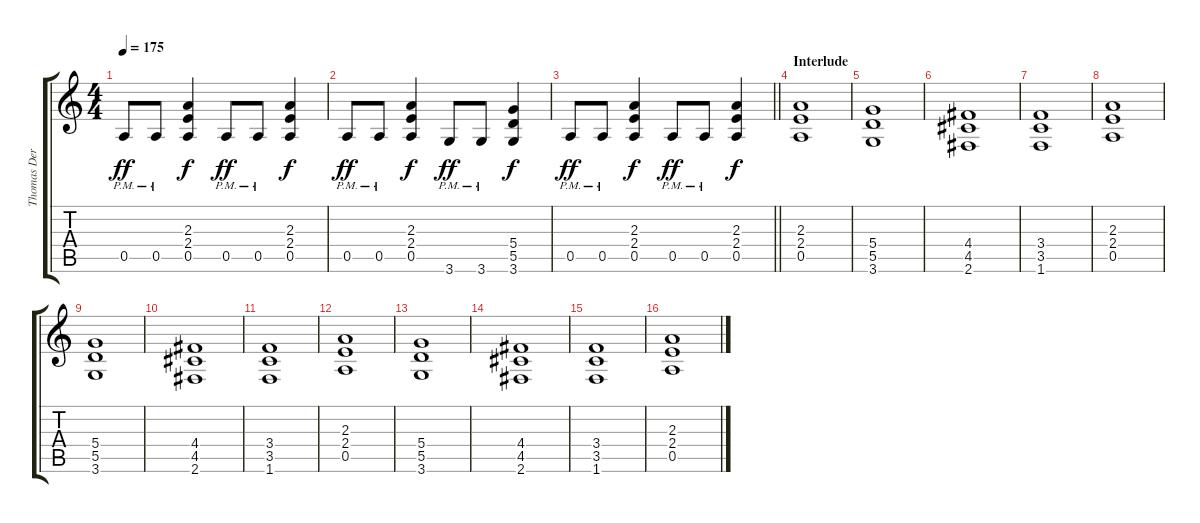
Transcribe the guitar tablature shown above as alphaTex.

\track ("Thomas Der Münzer" "Thomas Der") {instrument distortionguitar}
\staff {score tabs}
\tuning (E4 B3 G3 D3 A2 E2) {hide}
\ts (4 4)
\tempo 175
\clef g2
\ks c
0.5{pm}.8{dy ff} 0.5{pm}.8 (2.3 2.4 0.5).4{dy f} 0.5{pm}.8{dy ff} 0.5{pm}.8 (2.3 2.4 0.5).4{dy f} |
0.5{pm}.8{dy ff} 0.5{pm}.8 (2.3 2.4 0.5).4{dy f} 3.6{pm}.8{dy ff} 3.6{pm}.8 (5.4 5.5 3.6).4{dy f} |
\barLineRight lightlight
0.5{pm}.8{dy ff} 0.5{pm}.8 (2.3 2.4 0.5).4{dy f} 0.5{pm}.8{dy ff} 0.5{pm}.8 (2.3 2.4 0.5).4{dy f} |
\section ("" "Interlude")
(2.3 2.4 0.5).1 |
(5.4 5.5 3.6).1 |
(4.4 4.5 2.6).1 |
(3.4 3.5 1.6).1 |
(2.3 2.4 0.5).1 |
(5.4 5.5 3.6).1 |
(4.4 4.5 2.6).1 |
(3.4 3.5 1.6).1 |
(2.3 2.4 0.5).1 |
(5.4 5.5 3.6).1 |
(4.4 4.5 2.6).1 |
(3.4 3.5 1.6).1 |
(2.3 2.4 0.5).1
